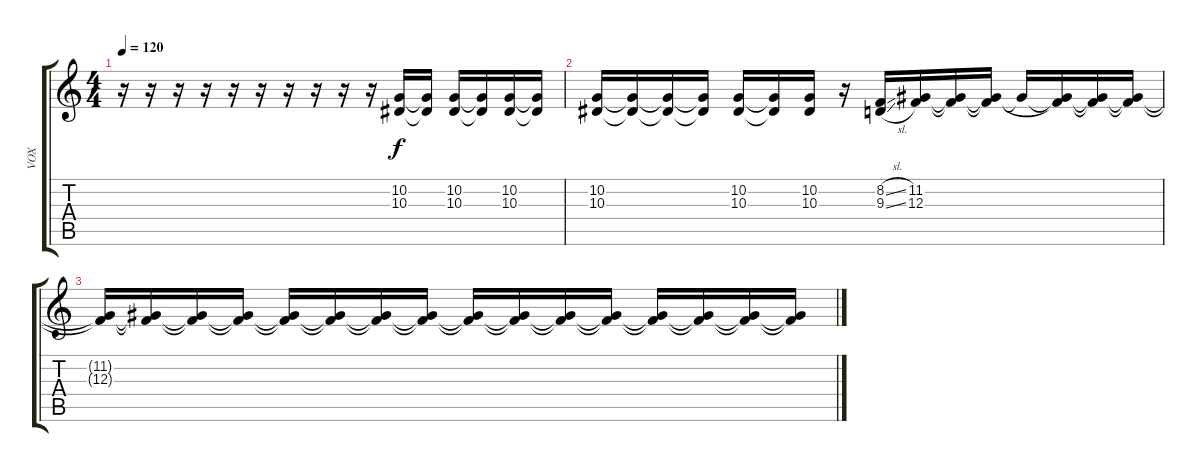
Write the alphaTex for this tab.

\track ("VOX" "VOX") {instrument synthvoice}
\staff {score tabs}
\tuning (D4 A3 F3 C3 G2 C2) {hide}
\ts (4 4)
\tempo 120
\clef g2
\ks c
r.16{dy f} r.16 r.16 r.16 r.16 r.16 r.16 r.16 r.16 r.16 (10.2 10.3).16 (10.2{t} 10.3{t}).16 (10.2 10.3).16 (10.2{t} 10.3{t}).16 (10.2 10.3).16 (10.2{t} 10.3{t}).16 |
(10.2 10.3).16 (10.2{t} 10.3{t}).16 (10.2{t} 10.3{t}).16 (10.2{t} 10.3{t}).16 (10.2 10.3).16 (10.2{t} 10.3{t}).16 (10.2 10.3).16 r.16 (8.2{sl} 9.3{sl}).16 (11.2 12.3).16 (11.2{t} 12.3{t}).16 (11.2{t} 12.3{t}).16 11.2{t}.16 (11.2{t} 12.3{t}).16 (11.2{t} 12.3{t}).16 (11.2{t} 12.3{t}).16 |
(11.2{t} 12.3{t}).16 (11.2{t} 12.3{t}).16 (11.2{t} 12.3{t}).16 (11.2{t} 12.3{t}).16 (11.2{t} 12.3{t}).16 (11.2{t} 12.3{t}).16 (11.2{t} 12.3{t}).16 (11.2{t} 12.3{t}).16 (11.2{t} 12.3{t}).16 (11.2{t} 12.3{t}).16 (11.2{t} 12.3{t}).16 (11.2{t} 12.3{t}).16 (11.2{t} 12.3{t}).16 (11.2{t} 12.3{t}).16 (11.2{t} 12.3{t}).16 (11.2{t} 12.3{t}).16
